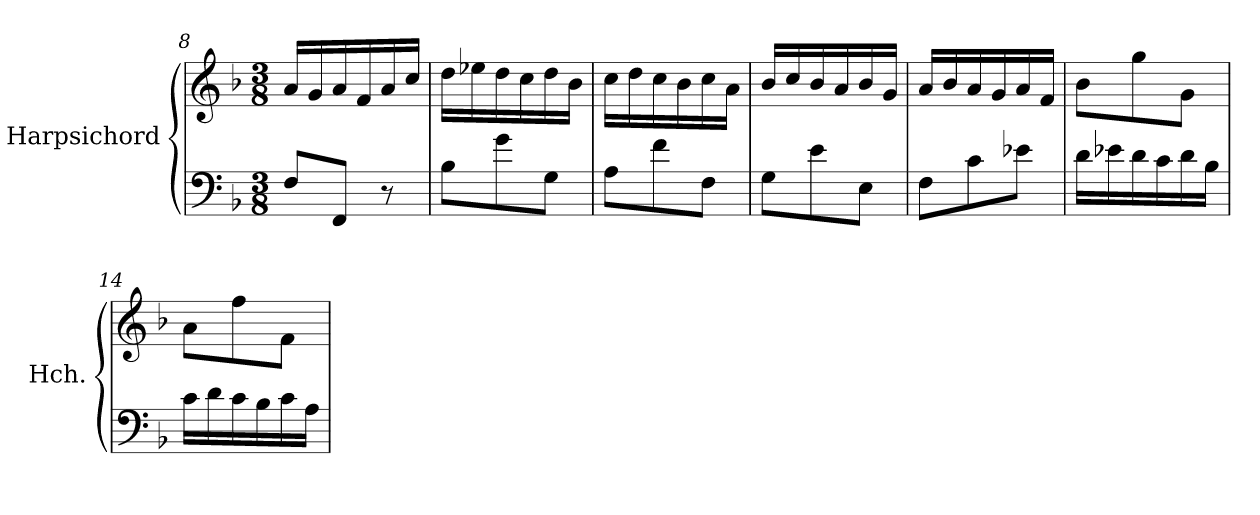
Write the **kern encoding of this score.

**kern	**kern
*part1	*part1
*staff2	*staff1
*I"Harpsichord	*
*I'Hch.	*
*clefF4	*clefG2
*k[b-]	*k[b-]
*M3/8	*M3/8
=8	=8
8F/L	16a/LL
.	16g/
8FF/J	16a/
.	16f/
8r	16a/
.	16cc/JJ
=9	=9
8B-\L	16dd\LL
.	16ee-X\
8g\	16dd\
.	16cc\
8G\J	16dd\
.	16b-\JJ
=10	=10
8A\L	16cc\LL
.	16dd\
8f\	16cc\
.	16b-\
8F\J	16cc\
.	16a\JJ
=11	=11
8G\L	16b-/LL
.	16cc/
8e\	16b-/
.	16a/
8E\J	16b-/
.	16g/JJ
=12	=12
8F\L	16a/LL
.	16b-/
8c\	16a/
.	16g/
8e-X\J	16a/
.	16f/JJ
=13	=13
16d\LL	8b-\L
16e-X\	.
16d\	8gg\
16c\	.
16d\	8g\J
16B-\JJ	.
=14	=14
16c\LL	8a\L
16d\	.
16c\	8ff\
16B-\	.
16c\	8f\J
16A\JJ	.
=	=
*-	*-
